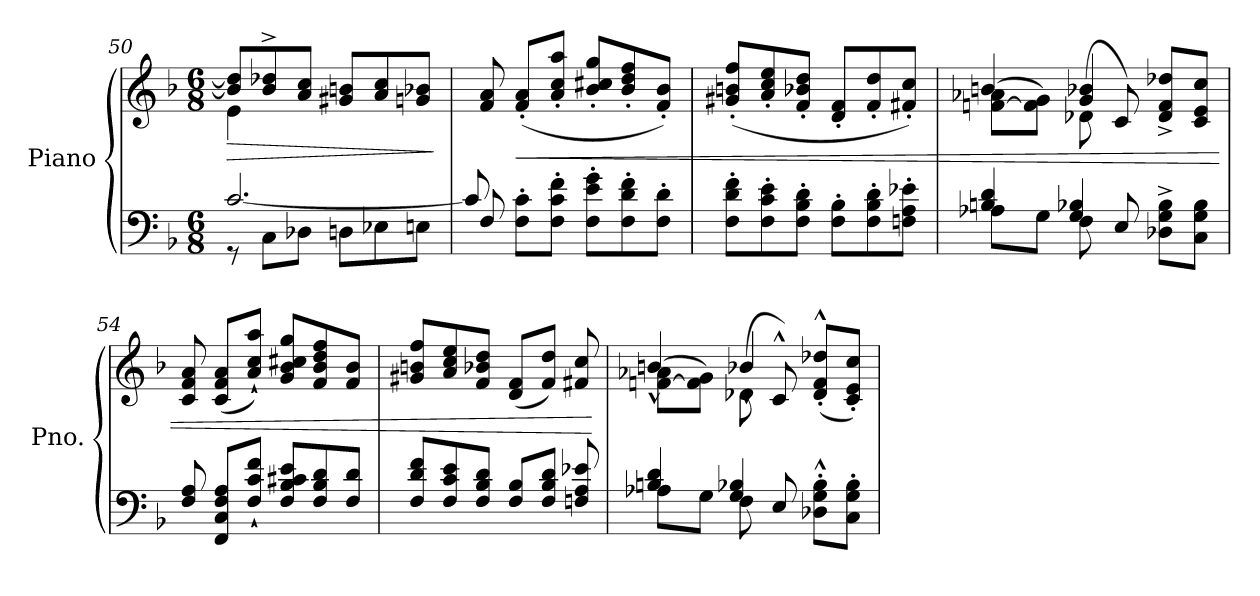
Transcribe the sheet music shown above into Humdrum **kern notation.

**kern	**kern	**dynam
*part1	*part1	*part1
*staff2	*staff1	*staff1/2
*I"Piano	*	*
*I'Pno.	*	*
*clefF4	*clefG2	*
*k[b-]	*k[b-]	*
*M6/8	*M6/8	*
=50	=50	=50
*^	*	*
!	!	!	!LO:HP:b
*	*	*^	*
8rGG	[2.c/	8b-/] 8dd/]L	4e\	>
8C\L	.	8b-/^ 8dd-X/^	.	.
8D-X\J	.	8a/ 8cc/J	2ryy	.
8Dn\L	.	8g#X/ 8bn/L	.	.
8E-X\	.	8a/ 8cc/	.	.
8En\J	.	8gn/ 8b-X/J	.	.
*v	*v	*	*	*
*	*v	*v	*
.	.	]
=51	=51	=51
*^	*	*
8F/	8c/]	8f/ 8a/	.
!	!	!	!LO:HP:b
8F\' 8c\'L	2ryy	(8f/' 8a/'L	<
8F\' 8c\' 8f\'J	.	8a/' 8cc/' 8aa/'J	.
8F\' 8e\' 8g\'L	.	8b-/' 8cc#X/' 8gg/'L	.
8F\' 8d\' 8f\'	.	8b-/' 8dd/' 8ff/'	.
8F\' 8d\'J	8ryy	8f/' 8b-/'J)	.
*v	*v	*	*
=52	=52	=52
8F\' 8d\' 8f\'L	(8g#X/' 8bn/' 8ff/'L	.
8F\' 8c\' 8e\'	8a/' 8cc/' 8ee/'	.
8F\' 8B-\' 8d\'J	8f/' 8b-X/' 8dd/'J	.
8F\' 8B-\'L	8d/' 8f/'L	.
8F\' 8B-\' 8d\'	8f/' 8dd/'	.
8Fn\' 8A\' 8e-X\'J	8f#X/' 8cc/'J)	.
=53	=53	=53
*^	*^	*
8A-X\L	4Bn/ 4d/	(>[8fn\ 8a-X\L	4bn/	.
8G\J	.	8f\] 8g\J)	.	.
8F\	4G/ 4B-X/	(>8d-X\	4g/ 4b-X/	.
8E/	.	8c/)	.	.
8D-X\^ 8G\^ 8B-\^L	4ryy	8d-/^ 8f/^ 8dd-X/^L	4ryy	.
8C\ 8G\ 8B-\J	.	8c/ 8e/ 8cc/J	.	.
*v	*v	*	*	*
*	*v	*v	*
!!LO:LB:g=z
=54	=54	=54
8F/ 8A/	8c/ 8f/ 8a/	.
8FF/ 8C/ 8F/ 8A/L	(8c/ 8f/ 8a/L	.
8F/` 8c/` 8f/`J	8a/` 8cc/` 8aa/`J)	.
8F/ 8B-/ 8c#X/ 8e/L	8g/ 8b-/ 8cc#X/ 8gg/L	.
8F/ 8B-/ 8d/	8f/ 8b-/ 8dd/ 8ff/	.
8F/ 8d/J	8f/ 8b-/J	.
=55	=55	=55
8F/ 8d/ 8f/L	8g#X/ 8bn/ 8ff/L	.
8F/ 8c/ 8e/	8a/ 8cc/ 8ee/	.
8F/ 8B-/ 8d/J	8f/ 8b-X/ 8dd/J	.
8F/ 8B-/L	(8d/ 8f/L	.
8F/ 8B-/ 8d/J	8f/ 8dd/J)	.
8Fn/ 8A/ 8e-X/	8f#X/ 8cc/	.
.	.	[
=56	=56	=56
*^	*^	*
8A-X\L	4Bn/ 4d/	(>[8fn\ 8a-X\L	4bn^^/	.
8G\J	.	8f\] 8g\J)	.	.
8F\	4G/ 4B-X/	(>8d-X\	4b-X^^/	.
8E/	.	8c^^/)	.	.
8D-X\'^^ 8G\'^^ 8B-\'^^L	4ryy	(8d-/'^^ 8f/'^^ 8dd-X/'^^L	4ryy	.
8C\' 8G\' 8B-\'J	.	8c/' 8e/' 8cc/'J)	.	.
*v	*v	*	*	*
*	*v	*v	*
=	=	=
*-	*-	*-
